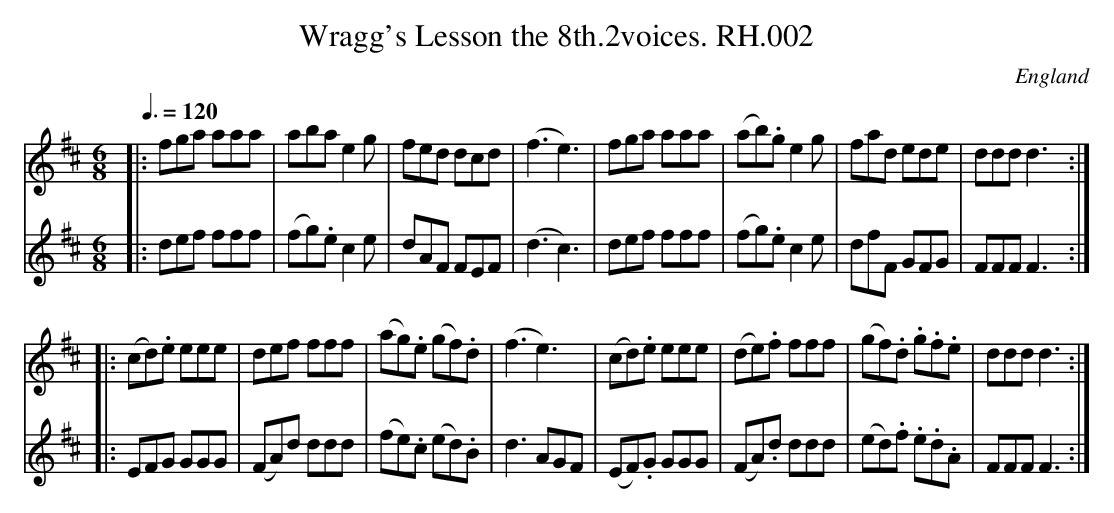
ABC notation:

X:1
T:Wragg's Lesson the 8th.2voices. RH.002
L:1/8
M:6/8
O:England
Q:3/8=120
K:D
[V:1]|:fga aaa|abae2g|fed dcd|(f3e3)|\
fga aaa|(ab).ge2g|fad ede|dddd3:|
[V:2]|:def fff|(fg).ec2e|dAF FEF|(d3c3)|\
def fff|(fg).ec2e|dfF GFG|FFFF3:|
[V:1]|:(cd).e eee|def fff|(ag).e (gf).d|\
(f3e3)|(cd).e eee|(de).f fff|(gf).d .g.f.e|ddd d3:|
[V:2]|:EFG GGG|(FA)d ddd|(fe).c (ed).B|d3AGF|\
(EF).G GGG|(FA).d ddd|(ed).f .e.d.A|FFFF3:|
